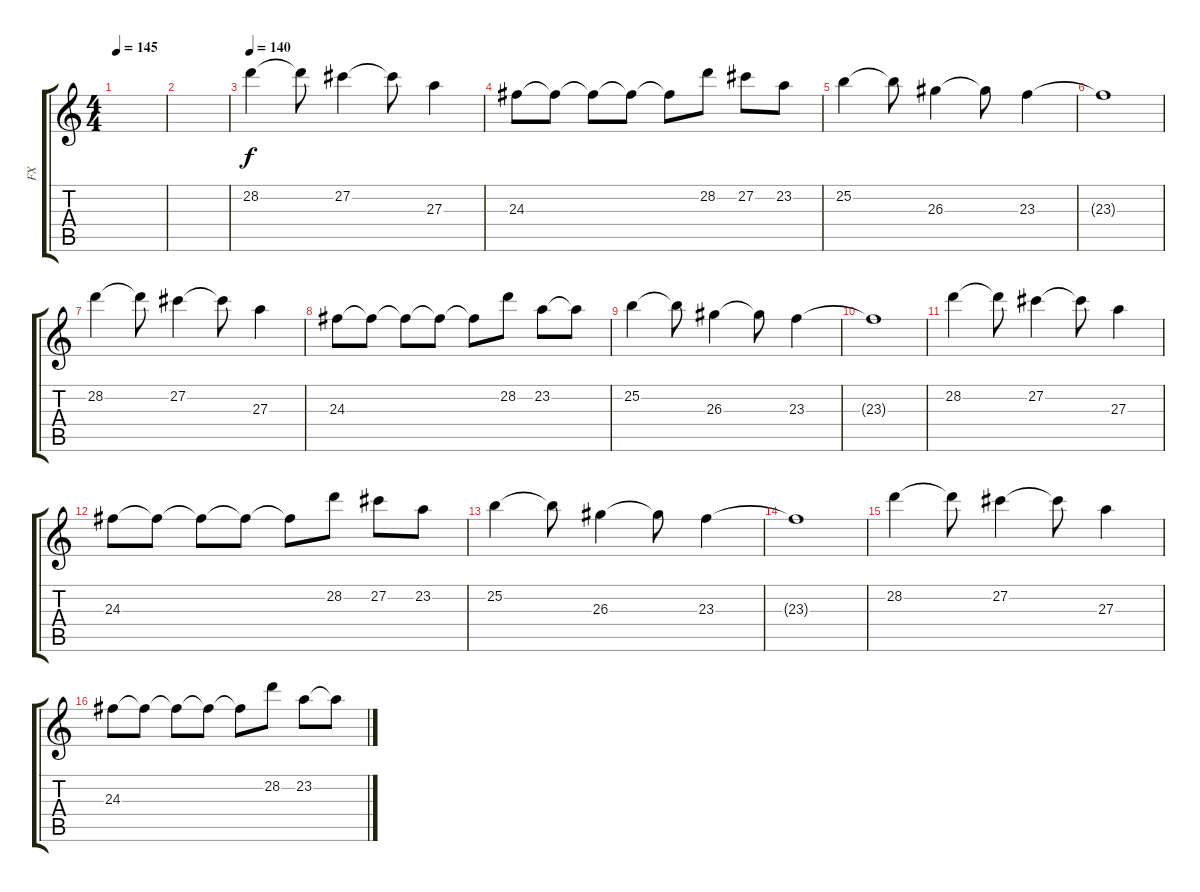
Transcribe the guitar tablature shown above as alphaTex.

\track ("FX" "FX") {instrument rockorgan}
\staff {score tabs}
\tuning (Eb4 Bb3 Gb3 Db3 Ab2 Eb2) {hide}
\ts (4 4)
\tempo 145
\clef g2
\ks c
|
|
\tempo 140
28.2.4 28.2{t}.8 27.2.4 27.2{t}.8 27.3.4 |
24.3.8 24.3{t}.8 24.3{t}.8 24.3{t}.8 24.3{t}.8 28.2.8 27.2.8 23.2.8 |
25.2.4 25.2{t}.8 26.3.4 26.3{t}.8 23.3.4 |
23.3{t}.1 |
28.2.4 28.2{t}.8 27.2.4 27.2{t}.8 27.3.4 |
24.3.8 24.3{t}.8 24.3{t}.8 24.3{t}.8 24.3{t}.8 28.2.8 23.2.8 23.2{t}.8 |
25.2.4 25.2{t}.8 26.3.4 26.3{t}.8 23.3.4 |
23.3{t}.1 |
28.2.4 28.2{t}.8 27.2.4 27.2{t}.8 27.3.4 |
24.3.8 24.3{t}.8 24.3{t}.8 24.3{t}.8 24.3{t}.8 28.2.8 27.2.8 23.2.8 |
25.2.4 25.2{t}.8 26.3.4 26.3{t}.8 23.3.4 |
23.3{t}.1 |
28.2.4 28.2{t}.8 27.2.4 27.2{t}.8 27.3.4 |
24.3.8 24.3{t}.8 24.3{t}.8 24.3{t}.8 24.3{t}.8 28.2.8 23.2.8 23.2{t}.8
